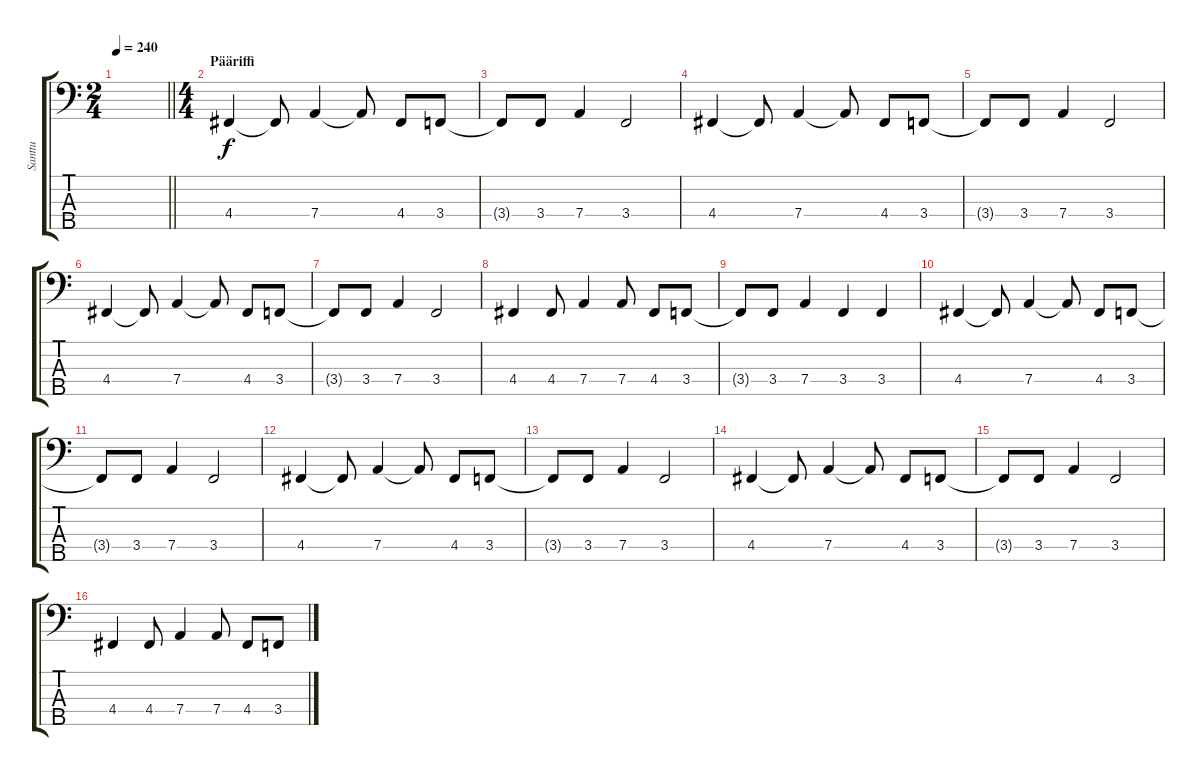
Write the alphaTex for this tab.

\track ("Santtu" "Santtu") {instrument electricbasspick}
\staff {score tabs}
\tuning (G2 D2 A1 D1 A0) {hide}
\ts (2 4)
\tempo 240
\clef f4
\barLineRight lightlight
\ks c
|
\ts (4 4)
\section ("" "Pääriffi")
4.4.4 4.4{t}.8 7.4.4 7.4{t}.8 4.4.8 3.4.8 |
3.4{t}.8 3.4.8 7.4.4 3.4.2 |
4.4.4 4.4{t}.8 7.4.4 7.4{t}.8 4.4.8 3.4.8 |
3.4{t}.8 3.4.8 7.4.4 3.4.2 |
4.4.4 4.4{t}.8 7.4.4 7.4{t}.8 4.4.8 3.4.8 |
3.4{t}.8 3.4.8 7.4.4 3.4.2 |
4.4.4 4.4.8 7.4.4 7.4.8 4.4.8 3.4.8 |
3.4{t}.8 3.4.8 7.4.4 3.4.4 3.4.4 |
4.4.4 4.4{t}.8 7.4.4 7.4{t}.8 4.4.8 3.4.8 |
3.4{t}.8 3.4.8 7.4.4 3.4.2 |
4.4.4 4.4{t}.8 7.4.4 7.4{t}.8 4.4.8 3.4.8 |
3.4{t}.8 3.4.8 7.4.4 3.4.2 |
4.4.4 4.4{t}.8 7.4.4 7.4{t}.8 4.4.8 3.4.8 |
3.4{t}.8 3.4.8 7.4.4 3.4.2 |
4.4.4 4.4.8 7.4.4 7.4.8 4.4.8 3.4.8
